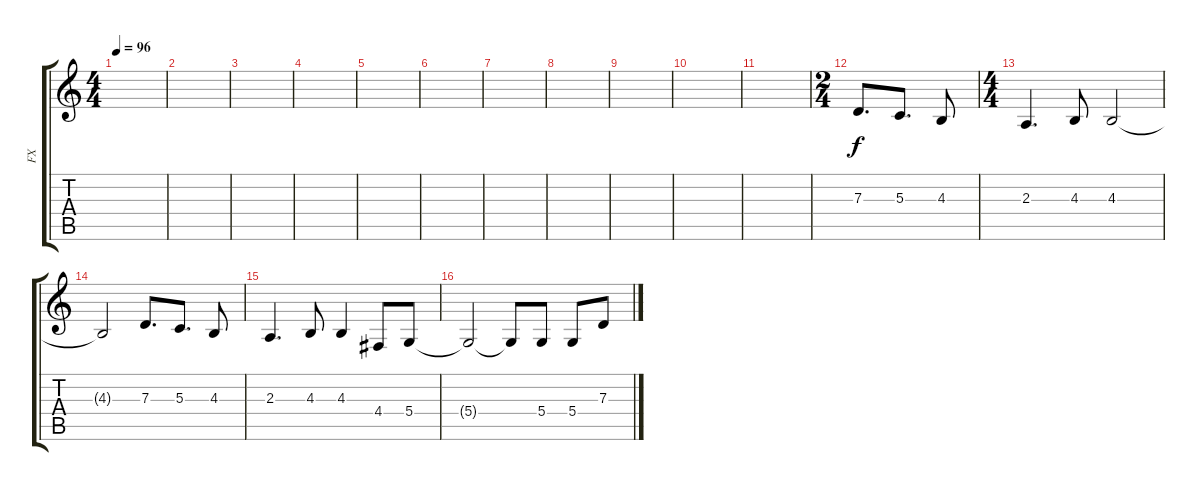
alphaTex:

\track ("FX" "FX") {instrument stringensemble1}
\staff {score tabs}
\tuning (E4 B3 G3 D3 A2 E2) {hide}
\ts (4 4)
\tempo 96
\clef g2
\ks c
|
|
|
|
|
|
|
|
|
|
|
\ts (2 4)
7.3.8{d} 5.3.8{d} 4.3.8 |
\ts (4 4)
2.3.4{d} 4.3.8 4.3.2 |
4.3{t}.2 7.3.8{d} 5.3.8{d} 4.3.8 |
2.3.4{d} 4.3.8 4.3.4 4.4.8 5.4.8 |
5.4{t}.2 5.4{t}.8 5.4.8 5.4.8 7.3.8
